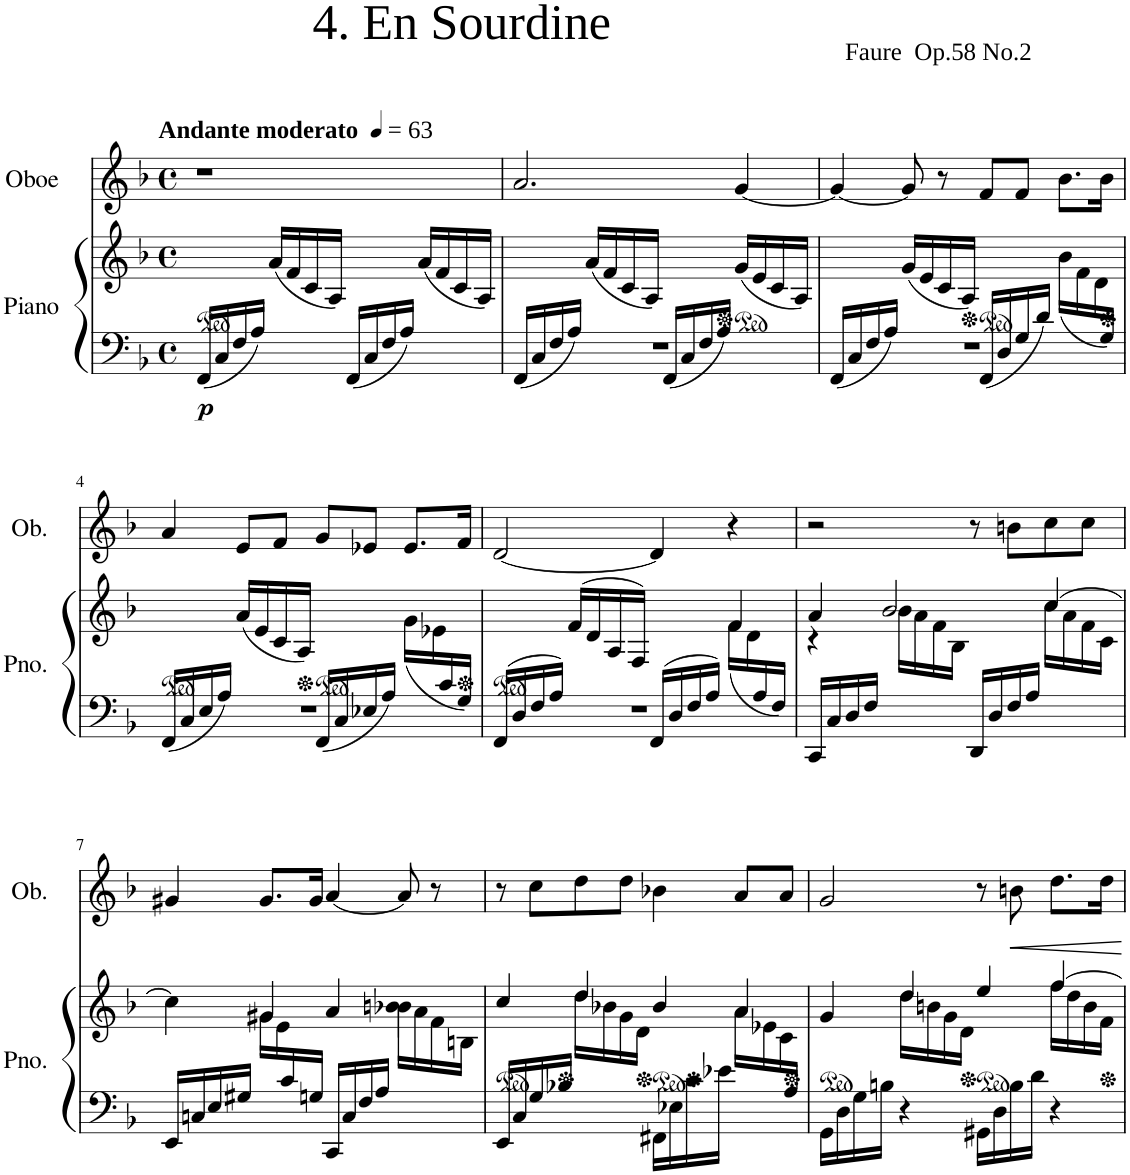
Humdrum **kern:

**kern	**kern	**dynam	**kern
*part2	*part2	*part2	*part1
*staff3	*staff2	*staff2/3	*staff1
*I"Piano	*	*	*I"Oboe
*I'Pno.	*	*	*I'Ob.
*clefF4	*clefG2	*	*clefG2
*k[b-]	*k[b-]	*	*k[b-]
*F:	*F:	*	*F:
*M4/4	*M4/4	*	*M4/4
*met(c)	*met(c)	*	*met(c)
*MM63	*MM63	*	*MM63
=1	=1	=1	=1
!	!	!	!LO:TX:a:B:t=Andante moderato
!	!	!LO:DY:b=2	!
16FF/LL	4ryy	p	1r
16C/	.	.	.
16F/	.	.	.
16A/JJ	.	.	.
4ryy	(<16a/LL	.	.
.	16f/	.	.
.	16c/	.	.
.	16A/JJ)	.	.
16FF/LL	4ryy	.	.
16C/	.	.	.
16F/	.	.	.
16A/JJ	.	.	.
4ryy	(<16a/LL	.	.
.	16f/	.	.
.	16c/	.	.
.	16A/JJ)	.	.
=2	=2	=2	=2
*^	*	*	*
16FF/LL	1r	4ryy	.	2.a/
16C/	.	.	.	.
16F/	.	.	.	.
16A/JJ	.	.	.	.
4ryy	.	(<16a/LL	.	.
.	.	16f/	.	.
.	.	16c/	.	.
.	.	16A/JJ)	.	.
16FF/LL	.	4ryy	.	.
16C/	.	.	.	.
16F/	.	.	.	.
16A/JJ	.	.	.	.
4ryy	.	(<16g/LL	.	[4g/
.	.	16e/	.	.
.	.	16c/	.	.
.	.	16A/JJ)	.	.
=3	=3	=3	=3	=3
16FF/LL	1r	4ryy	.	4g/_
16C/	.	.	.	.
16F/	.	.	.	.
16A/JJ	.	.	.	.
4ryy	.	(<16g/LL	.	8g/]
.	.	16e/	.	.
.	.	16c/	.	8r
.	.	16A/JJ)	.	.
16FF/LL	.	4ryy	.	8f/L
16D/	.	.	.	.
16G/	.	.	.	8f/J
16d/JJ	.	.	.	.
8.ryy	.	(<16b-\LL	.	8.b-\L
.	.	16f\	.	.
.	.	16d\	.	.
16G/JJ)	.	16ryy	.	16b-\Jk
!!LO:LB:g=z
=4	=4	=4	=4	=4
16FF/LL	1r	4ryy	.	4a/
16C/	.	.	.	.
16E/	.	.	.	.
16A/JJ	.	.	.	.
4ryy	.	(<16a/LL	.	8e/L
.	.	16e/	.	.
.	.	16c/	.	8f/J
.	.	16A/JJ)	.	.
16FF/LL	.	4ryy	.	8g/L
16C/	.	.	.	.
16E-X/	.	.	.	8e-X/J
16A/JJ	.	.	.	.
8ryy	.	(<16g\LL	.	8.e-/L
.	.	16e-X\	.	.
16c/	.	8ryy	.	.
16G/JJ)	.	.	.	16f/Jk
=5	=5	=5	=5	=5
*	*	*^	*	*
16FF/LL	1r	4ryy	2.ryy	.	[2d/
16D/	.	.	.	.	.
16F/	.	.	.	.	.
16A/JJ	.	.	.	.	.
4ryy	.	(>16f/LL	.	.	.
.	.	16d/	.	.	.
.	.	16A/	.	.	.
.	.	16F/JJ)	.	.	.
16FF/LL	.	4ryy	.	.	4d/]
16D/	.	.	.	.	.
16F/	.	.	.	.	.
16A/JJ	.	.	.	.	.
8ryy	.	(<16f\LL	4f/	.	4r
.	.	16d\	.	.	.
16A/	.	8ryy	.	.	.
16F/JJ)	.	.	.	.	.
*v	*v	*	*	*	*
=6	=6	=6	=6	=6
16CC/LL	4a/	4r	.	2r
16C/	.	.	.	.
16D/	.	.	.	.
16F/JJ	.	.	.	.
4ryy	16b-\LL	2b-/	.	.
.	16a\	.	.	.
.	16f\	.	.	.
.	16B-\JJ	.	.	.
16DD/LL	4ryy	.	.	8r
16D/	.	.	.	.
16F/	.	.	.	8bn\L
16A/JJ	.	.	.	.
4ryy	16cc\LL	[>4cc/	.	8cc\
.	16a\	.	.	.
.	16f\	.	.	8cc\J
.	16c\JJ	.	.	.
!!LO:LB:g=z
=7	=7	=7	=7	=7
*	*	*^	*	*
16EE/LL	1ryy	4cc\]	4ryy	.	4g#X/
16Cn/	.	.	.	.	.
16E/	.	.	.	.	.
16G#X/JJ	.	.	.	.	.
8ryy	.	4g#X/	16g#\LL	.	8.g#/L
.	.	.	16e\	.	.
16c/	.	.	4.ryy	.	.
16Gn/JJ	.	.	.	.	16g#/Jk
16CC/LL	.	4a/	.	.	[4a/
16C/	.	.	.	.	.
16F/	.	.	.	.	.
16A/JJ	.	.	.	.	.
4ryy	.	4bn\	16b-X\LL	.	8a/]
.	.	.	16a\	.	.
.	.	.	16f\	.	8r
.	.	.	16Bn\JJ	.	.
*	*	*v	*v	*	*
=8	=8	=8	=8	=8
*^	*	*	*	*
2...ryy	16EE/LL	4ryy	4cc/	.	8r
.	16C/	.	.	.	.
.	16G/	.	.	.	8cc\L
.	16B-X/JJ	.	.	.	.
.	4ryy	16dd\LL	4dd/	.	8dd\
.	.	16b-X\	.	.	.
.	.	16g\	.	.	8dd\J
.	.	16d\JJ	.	.	.
.	16FF#X\LL	4ryy	4b-/	.	4b-X\
.	16E-X\	.	.	.	.
.	16c\	.	.	.	.
.	16e-X\JJ	.	.	.	.
.	4ryy	16a\LL	4a/	.	8a/L
.	.	16e-X\	.	.	.
.	.	16c\	.	.	8a/J
16A/JJ	.	16ryy	.	.	.
*v	*v	*	*	*	*
=9	=9	=9	=9	=9
16GG\LL	4ryy	4g/	.	2g/
16D\	.	.	.	.
16G\	.	.	.	.
16Bn\JJ	.	.	.	.
4r	16dd\LL	4dd/	.	.
.	16bn\	.	.	.
.	16g\	.	.	.
.	16d\JJ	.	.	.
16GG#X\LL	4ryy	4ee/	.	8r
16D\	.	.	.	.
16B\	.	.	.	8bn\
16d\JJ	.	.	.	.
4r	16ff\LL	[>4ff/	.	8.dd\L
.	16dd\	.	.	.
.	16b\	.	.	.
.	16f\JJ	.	.	16dd\Jk
*	*v	*v	*	*
=	=	=	=
*-	*-	*-	*-
